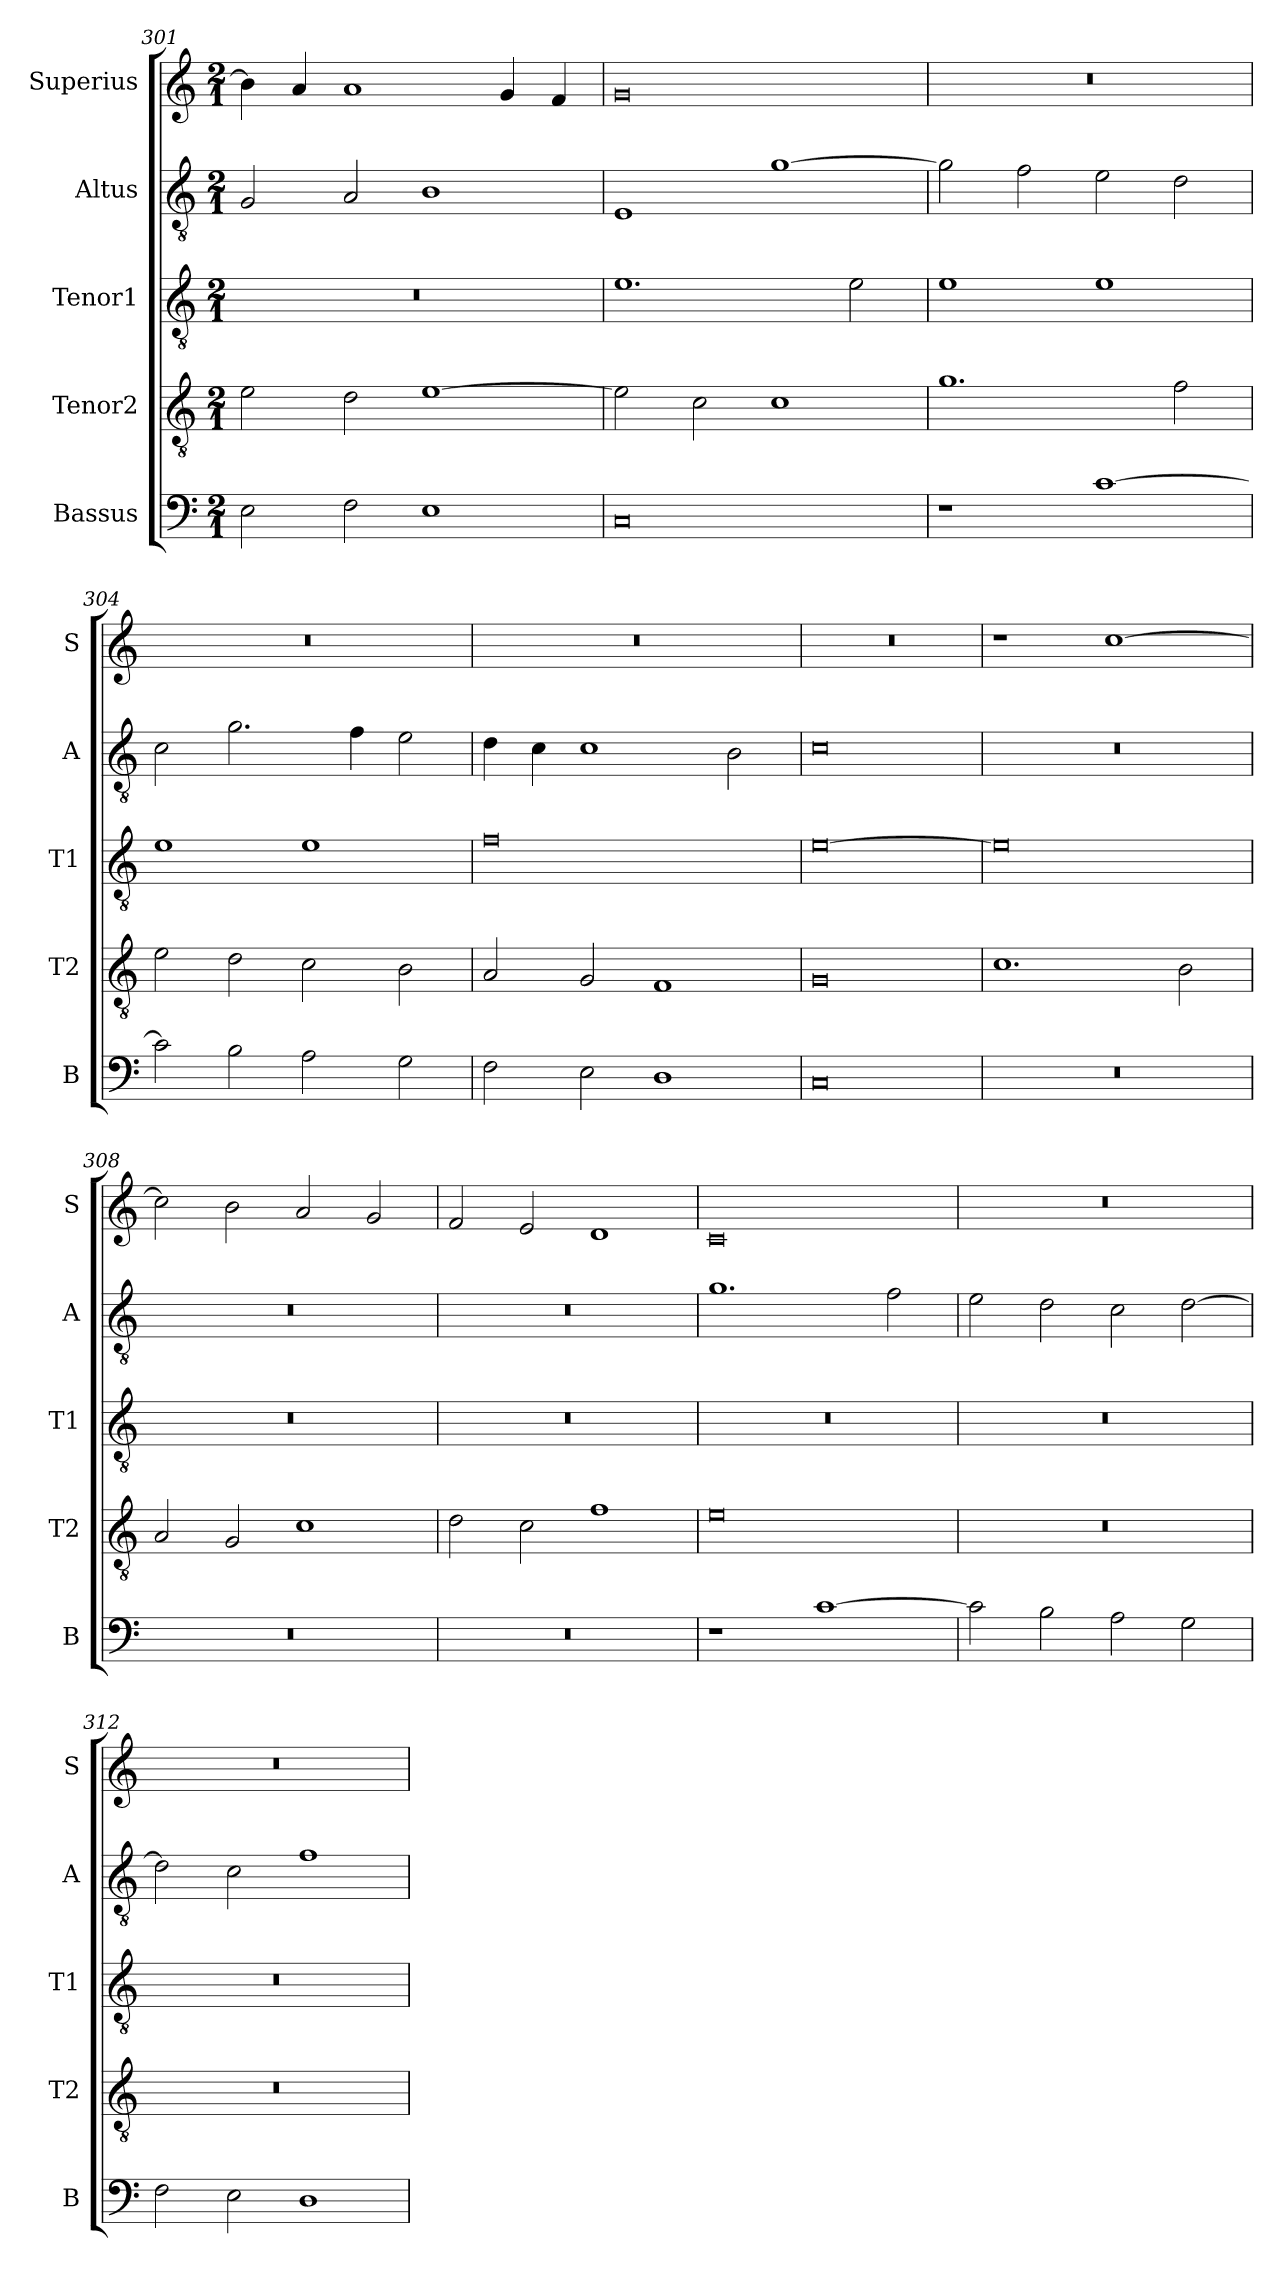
**kern	**kern	**kern	**kern	**kern
*part5	*part4	*part3	*part2	*part1
*staff5	*staff4	*staff3	*staff2	*staff1
*I"Bassus	*I"Tenor2	*I"Tenor1	*I"Altus	*I"Superius
*I'B	*I'T2	*I'T1	*I'A	*I'S
*clefF4	*clefGv2	*clefGv2	*clefGv2	*clefG2
*k[]	*k[]	*k[]	*k[]	*k[]
*M2/1	*M2/1	*M2/1	*M2/1	*M2/1
=301	=301	=301	=301	=301
2E\	2e\	0r	2G/	4b\]
.	.	.	.	4a/
2F\	2d\	.	2A/	1a
1E	[1e	.	1B	.
.	.	.	.	4g/
.	.	.	.	4f/
=302	=302	=302	=302	=302
0C	2e\]	1.e	1E	0g
.	2c\	.	.	.
.	1c	.	[1g	.
.	.	2e\	.	.
=303	=303	=303	=303	=303
1r	1.g	1e	2g\]	0r
.	.	.	2f\	.
[1c	.	1e	2e\	.
.	2f\	.	2d\	.
=304	=304	=304	=304	=304
2c\]	2e\	1e	2c\	0r
2B\	2d\	.	2.g\	.
2A\	2c\	1e	.	.
.	.	.	4f\	.
2G\	2B\	.	2e\	.
=305	=305	=305	=305	=305
2F\	2A/	0f	4d\	0r
.	.	.	4c\	.
2E\	2G/	.	1c	.
1D	1F	.	.	.
.	.	.	2B\	.
=306	=306	=306	=306	=306
0C	0G	[0e	0c	0r
=307	=307	=307	=307	=307
0r	1.c	0e]	0r	1r
.	.	.	.	[1cc
.	2B\	.	.	.
=308	=308	=308	=308	=308
0r	2A/	0r	0r	2cc\]
.	2G/	.	.	2b\
.	1c	.	.	2a/
.	.	.	.	2g/
=309	=309	=309	=309	=309
0r	2d\	0r	0r	2f/
.	2c\	.	.	2e/
.	1f	.	.	1d
=310	=310	=310	=310	=310
1r	0e	0r	1.g	0c
[1c	.	.	.	.
.	.	.	2f\	.
=311	=311	=311	=311	=311
2c\]	0r	0r	2e\	0r
2B\	.	.	2d\	.
2A\	.	.	2c\	.
2G\	.	.	[2d\	.
=312	=312	=312	=312	=312
2F\	0r	0r	2d\]	0r
2E\	.	.	2c\	.
1D	.	.	1f	.
=	=	=	=	=
*-	*-	*-	*-	*-
